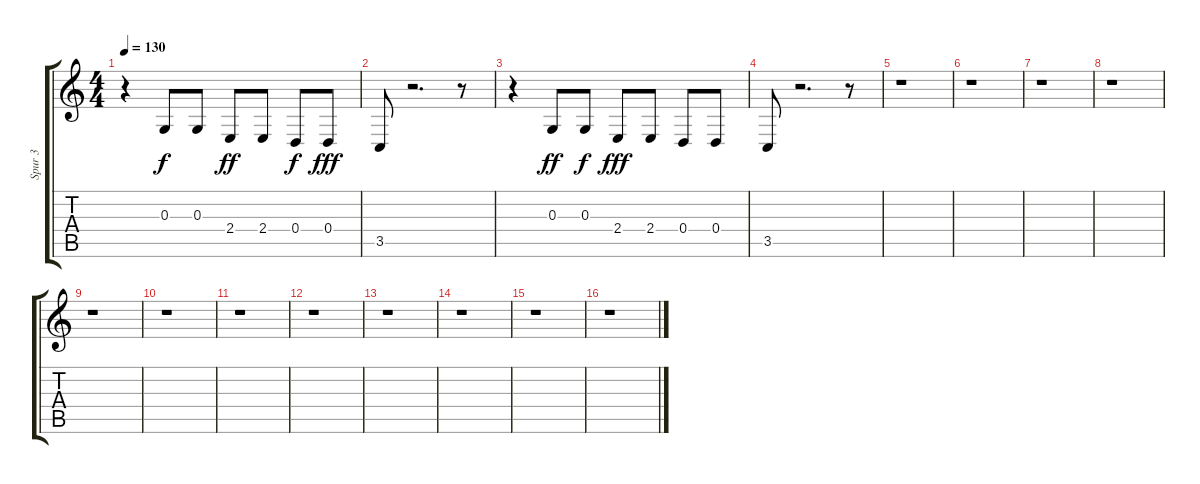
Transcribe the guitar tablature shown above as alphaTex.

\track ("Spur 3" "Spur 3") {instrument choiraahs}
\staff {score tabs}
\tuning (E4 B3 G3 D3 A2 E2) {hide}
\ts (4 4)
\tempo 130
\clef g2
\ks c
r.4{dy fff} 0.3.8{dy f} 0.3.8 2.4.8{dy ff} 2.4.8 0.4.8{dy f} 0.4.8{dy fff} |
3.5.8 r.2{d} r.8 |
r.4 0.3.8{dy ff} 0.3.8{dy f} 2.4.8{dy fff} 2.4.8 0.4.8 0.4.8 |
3.5.8 r.2{d} r.8 |
r.1 |
r.1 |
r.1 |
r.1 |
r.1 |
r.1 |
r.1 |
r.1 |
r.1 |
r.1 |
r.1 |
r.1
